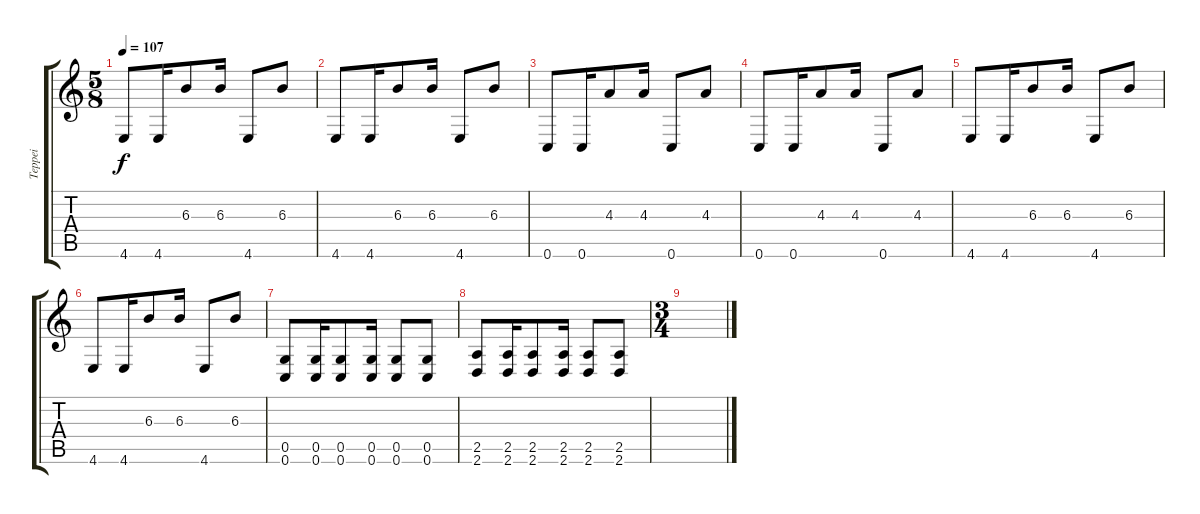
\track ("Teppei" "Teppei") {instrument distortionguitar}
\staff {score tabs}
\tuning (D4 A3 F3 C3 G2 C2) {hide}
\ts (5 8)
\tempo 107
\clef g2
\ks c
4.6.8{dy f} 4.6.16 6.3.8 6.3.16 4.6.8 6.3.8 |
4.6.8 4.6.16 6.3.8 6.3.16 4.6.8 6.3.8 |
0.6.8 0.6.16 4.3.8 4.3.16 0.6.8 4.3.8 |
0.6.8 0.6.16 4.3.8 4.3.16 0.6.8 4.3.8 |
4.6.8 4.6.16 6.3.8 6.3.16 4.6.8 6.3.8 |
4.6.8 4.6.16 6.3.8 6.3.16 4.6.8 6.3.8 |
(0.5 0.6).8 (0.5 0.6).16 (0.5 0.6).8 (0.5 0.6).16 (0.5 0.6).8 (0.5 0.6).8 |
(2.5 2.6).8 (2.5 2.6).16 (2.5 2.6).8 (2.5 2.6).16 (2.5 2.6).8 (2.5 2.6).8 |
\ts (3 4)
